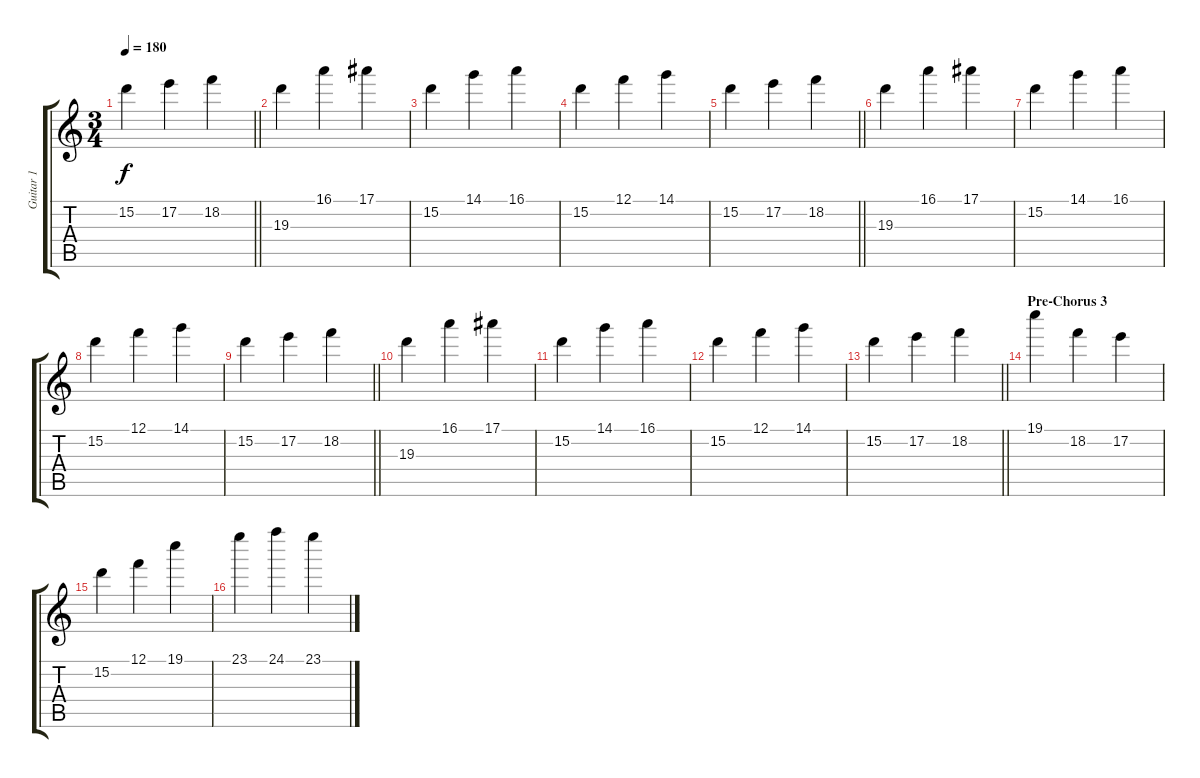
\track ("Guitar 1" "Guitar 1") {instrument electricguitarclean}
\staff {score tabs}
\tuning (F4 B3 G3 D3 A2 E2) {hide}
\ts (3 4)
\tempo 180
\clef g2
\barLineRight lightlight
\ks c
15.2.4{dy f} 17.2.4 18.2.4 |
19.3.4 16.1.4 17.1.4 |
15.2.4 14.1.4 16.1.4 |
15.2.4 12.1.4 14.1.4 |
\barLineRight lightlight
15.2.4 17.2.4 18.2.4 |
19.3.4 16.1.4 17.1.4 |
15.2.4 14.1.4 16.1.4 |
15.2.4 12.1.4 14.1.4 |
\barLineRight lightlight
15.2.4 17.2.4 18.2.4 |
19.3.4 16.1.4 17.1.4 |
15.2.4 14.1.4 16.1.4 |
15.2.4 12.1.4 14.1.4 |
\barLineRight lightlight
15.2.4 17.2.4 18.2.4 |
\section ("" "Pre-Chorus 3")
19.1.4 18.2.4 17.2.4 |
15.2.4 12.1.4 19.1.4 |
23.1.4 24.1.4 23.1.4
